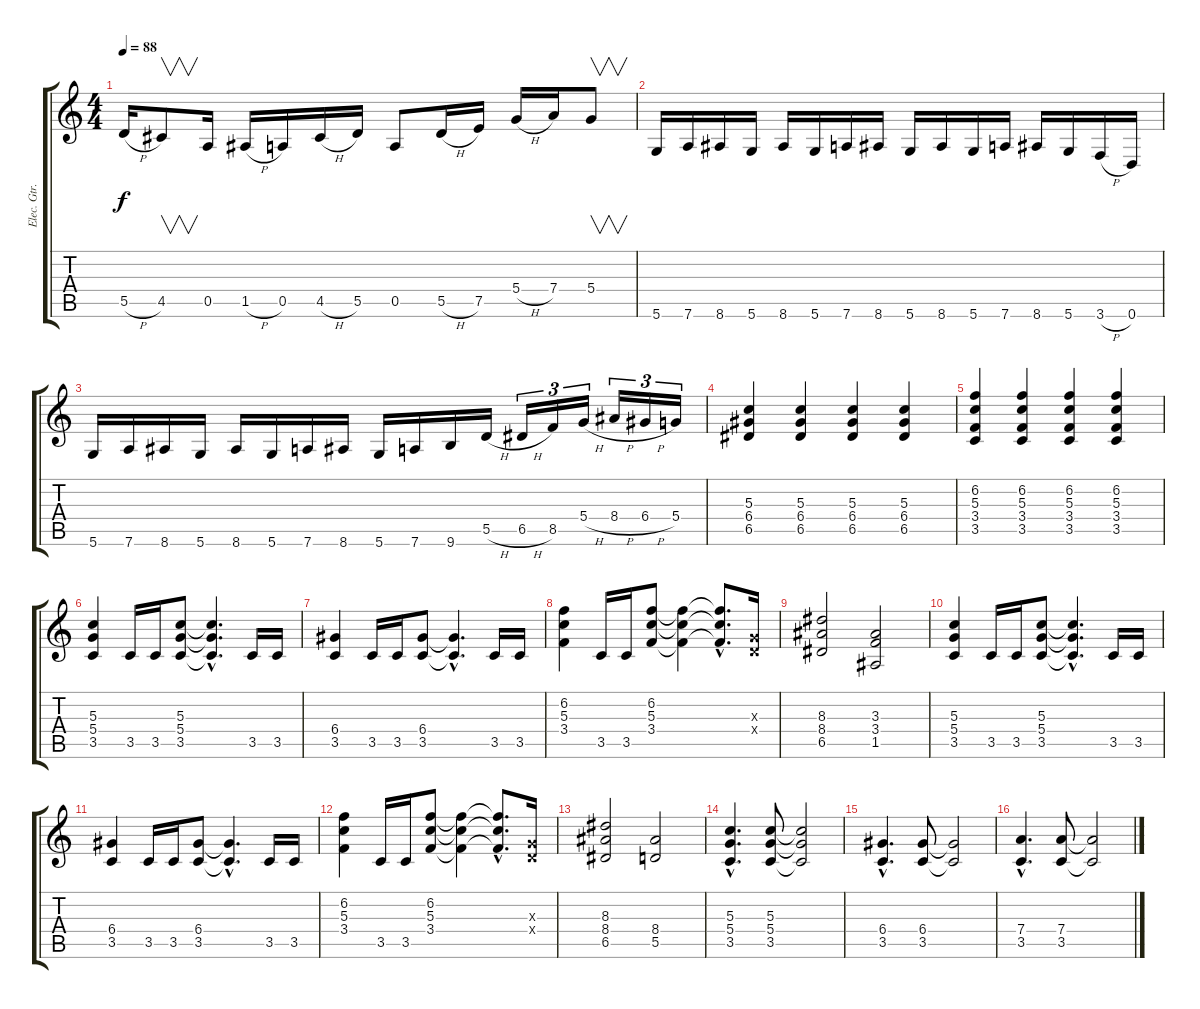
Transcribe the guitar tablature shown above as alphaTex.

\track ("Elec. Gtr. 1" "Elec. Gtr.") {instrument distortionguitar}
\staff {score tabs}
\tuning (E4 B3 G3 D3 A2 D2) {hide}
\ts (4 4)
\tempo 88
\clef g2
\ks c
5.5{h}.16{dy f} 4.5.8{v} 0.5.16 1.5{h}.16 0.5.16 4.5{h}.16 5.5.16 0.5.8 5.5{h}.16 7.5.16 5.4{h}.16 7.4.16 5.4.8{v} |
5.6.16 7.6.16 8.6.16 5.6.16 8.6.16 5.6.16 7.6.16 8.6.16 5.6.16 8.6.16 5.6.16 7.6.16 8.6.16 5.6.16 3.6{h}.16 0.6.16 |
5.6.16 7.6.16 8.6.16 5.6.16 8.6.16 5.6.16 7.6.16 8.6.16 5.6.16 7.6.16 9.6.16 5.5{h}.16 6.5{h}.16{tu (3 2)} 8.5.16{tu (3 2)} 5.4{h}.16{tu (3 2)} 8.4{h}.16{tu (3 2)} 6.4{h}.16{tu (3 2)} 5.4.16{tu (3 2)} |
(5.3 6.4 6.5).4 (5.3 6.4 6.5).4 (5.3 6.4 6.5).4 (5.3 6.4 6.5).4 |
(6.2 5.3 3.4 3.5).4 (6.2 5.3 3.4 3.5).4 (6.2 5.3 3.4 3.5).4 (6.2 5.3 3.4 3.5).4 |
(5.3 5.4 3.5).4 3.5.16 3.5.16 (5.3 5.4 3.5).8 (5.3{hac t} 5.4{hac t} 3.5{hac t}).4{d} 3.5.16 3.5.16 |
(6.4 3.5).4 3.5.16 3.5.16 (6.4 3.5).8 (6.4{hac t} 3.5{hac t}).4{d} 3.5.16 3.5.16 |
(6.2 5.3 3.4).4 3.5.16 3.5.16 (6.2 5.3 3.4).8 (6.2{t} 5.3{t} 3.4{t}).4 (6.2{hac t} 5.3{hac t} 3.4{hac t}).8{d} (0.3{x} 0.4{x}).16 |
(8.3 8.4 6.5).2 (3.3 3.4 1.5).2 |
(5.3 5.4 3.5).4 3.5.16 3.5.16 (5.3 5.4 3.5).8 (5.3{hac t} 5.4{hac t} 3.5{hac t}).4{d} 3.5.16 3.5.16 |
(6.4 3.5).4 3.5.16 3.5.16 (6.4 3.5).8 (6.4{hac t} 3.5{hac t}).4{d} 3.5.16 3.5.16 |
(6.2 5.3 3.4).4 3.5.16 3.5.16 (6.2 5.3 3.4).8 (6.2{t} 5.3{t} 3.4{t}).4 (6.2{hac t} 5.3{hac t} 3.4{hac t}).8{d} (0.3{x} 0.4{x}).16 |
(8.3 8.4 6.5).2 (8.4 5.5).2 |
(5.3{hac} 5.4{hac} 3.5{hac}).4{d} (5.3 5.4 3.5).8 (5.3{t} 5.4{t} 3.5{t}).2 |
(6.4{hac} 3.5{hac}).4{d} (6.4 3.5).8 (6.4{t} 3.5{t}).2 |
(7.4{hac} 3.5{hac}).4{d} (7.4 3.5).8 (7.4{t} 3.5{t}).2
